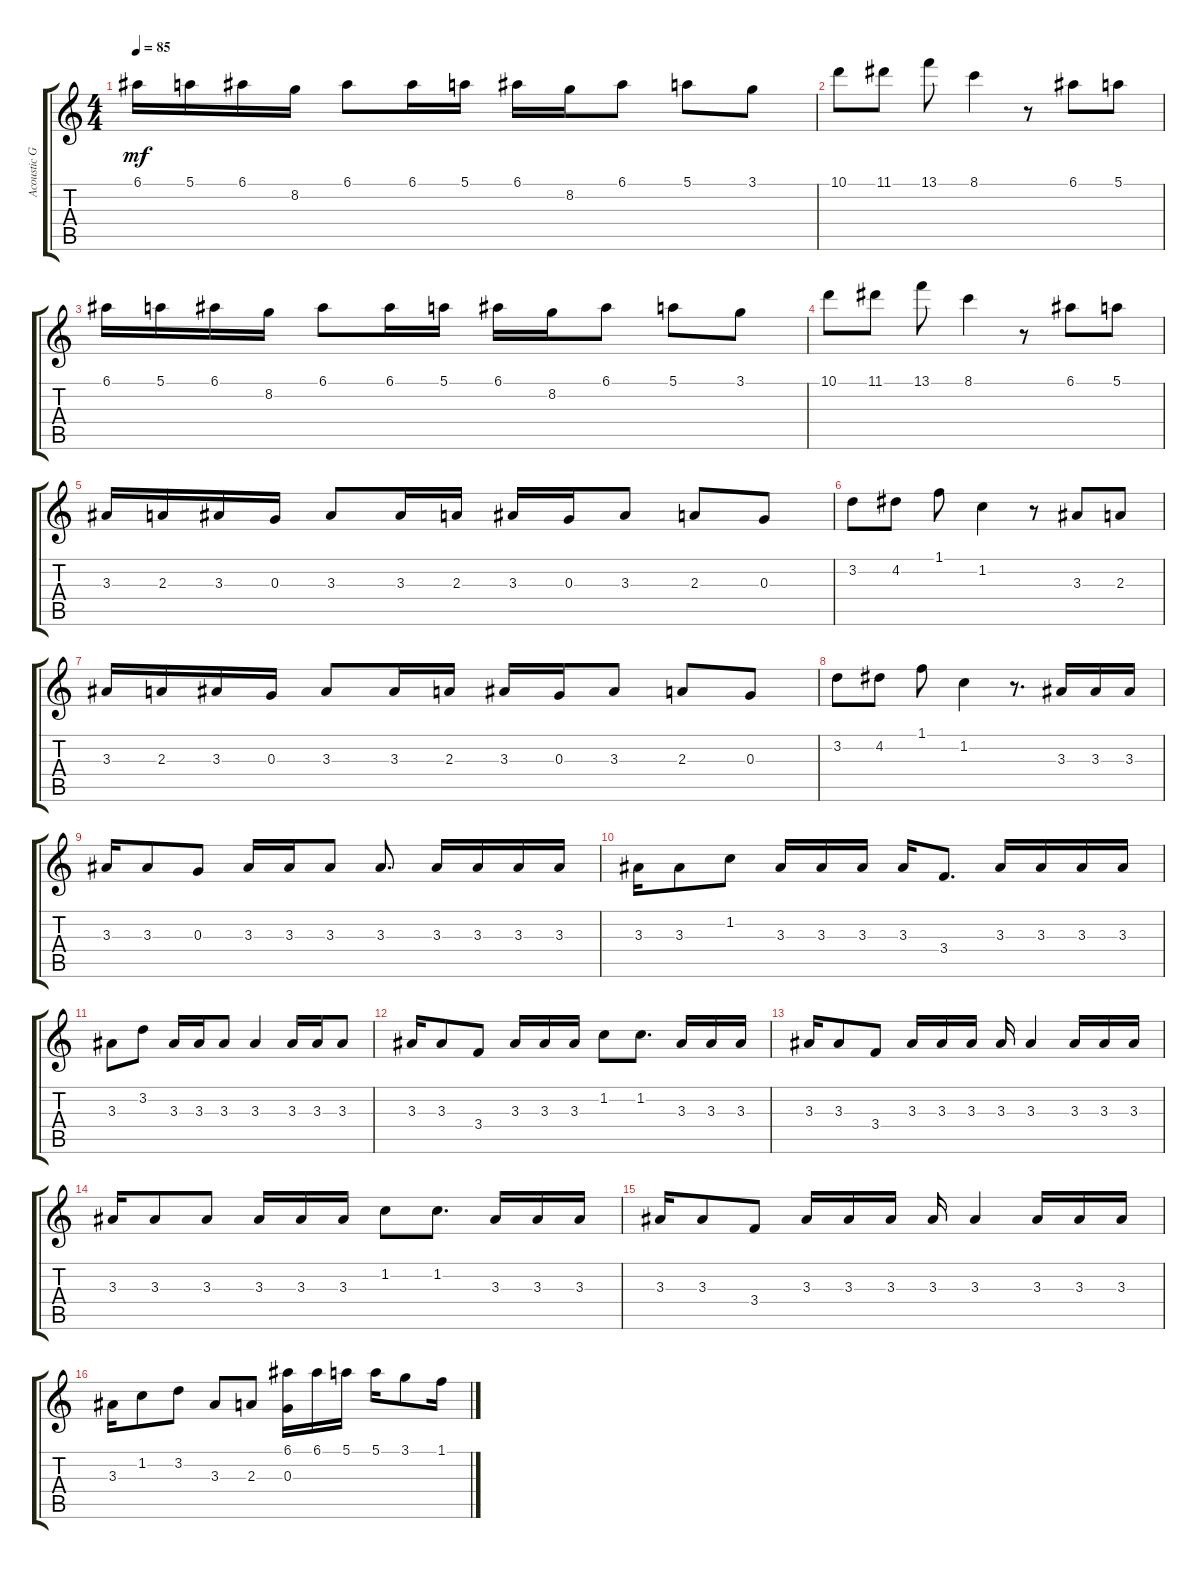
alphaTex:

\track ("Acoustic Guitar 2" "Acoustic G") {instrument acousticguitarsteel}
\staff {score tabs}
\tuning (E4 B3 G3 D3 A2 E2) {hide}
\ts (4 4)
\tempo 85
\clef g2
\ks c
6.1.16{dy mf instrument acousticguitarsteel} 5.1.16 6.1.16 8.2.16 6.1.8 6.1.16 5.1.16 6.1.16 8.2.16 6.1.8 5.1.8 3.1.8 |
10.1.8 11.1.8 13.1.8 8.1.4 r.8 6.1.8 5.1.8 |
6.1.16 5.1.16 6.1.16 8.2.16 6.1.8 6.1.16 5.1.16 6.1.16 8.2.16 6.1.8 5.1.8 3.1.8 |
10.1.8 11.1.8 13.1.8 8.1.4 r.8 6.1.8 5.1.8 |
3.3.16 2.3.16 3.3.16 0.3.16 3.3.8 3.3.16 2.3.16 3.3.16 0.3.16 3.3.8 2.3.8 0.3.8 |
3.2.8 4.2.8 1.1.8 1.2.4 r.8 3.3.8 2.3.8 |
3.3.16 2.3.16 3.3.16 0.3.16 3.3.8 3.3.16 2.3.16 3.3.16 0.3.16 3.3.8 2.3.8 0.3.8 |
3.2.8 4.2.8 1.1.8 1.2.4 r.8{d} 3.3.16 3.3.16 3.3.16 |
3.3.16 3.3.8 0.3.8 3.3.16 3.3.16 3.3.8 3.3.8{d} 3.3.16 3.3.16 3.3.16 3.3.16 |
3.3.16 3.3.8 1.2.8 3.3.16 3.3.16 3.3.16 3.3.16 3.4.8{d} 3.3.16 3.3.16 3.3.16 3.3.16 |
3.3.8 3.2.8 3.3.16 3.3.16 3.3.8 3.3.4 3.3.16 3.3.16 3.3.8 |
3.3.16 3.3.8 3.4.8 3.3.16 3.3.16 3.3.16 1.2.8 1.2.8{d} 3.3.16 3.3.16 3.3.16 |
3.3.16 3.3.8 3.4.8 3.3.16 3.3.16 3.3.16 3.3.16 3.3.4 3.3.16 3.3.16 3.3.16 |
3.3.16 3.3.8 3.3.8 3.3.16 3.3.16 3.3.16 1.2.8 1.2.8{d} 3.3.16 3.3.16 3.3.16 |
3.3.16 3.3.8 3.4.8 3.3.16 3.3.16 3.3.16 3.3.16 3.3.4 3.3.16 3.3.16 3.3.16 |
3.3.16 1.2.8 3.2.8 3.3.8 2.3.8 (6.1 0.3).16 6.1.16 5.1.16 5.1.16 3.1.8 1.1.16
